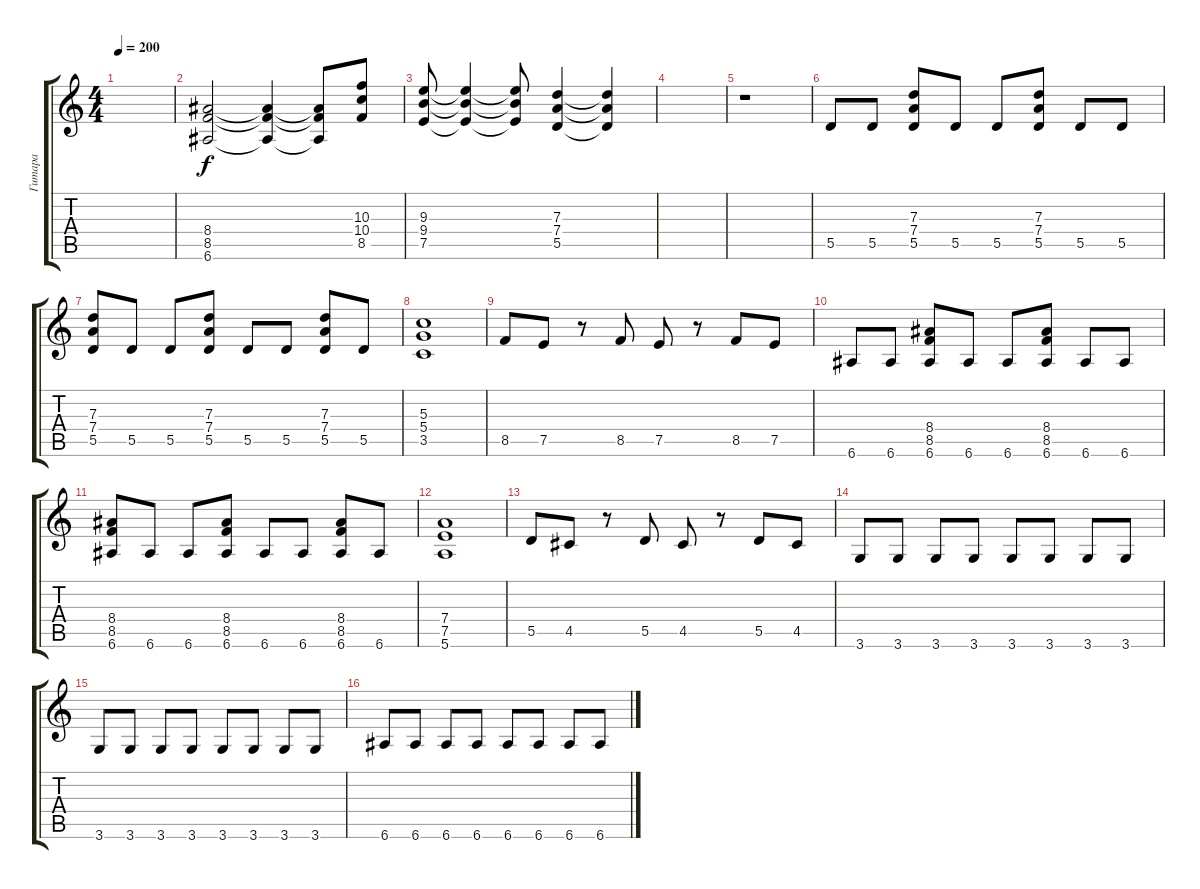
\track ("Гитара" "Гитара") {instrument distortionguitar}
\staff {score tabs}
\tuning (E4 B3 G3 D3 A2 E2) {hide}
\ts (4 4)
\tempo 200
\clef g2
\ks c
|
(8.4 8.5 6.6).2 (8.4{t} 8.5{t} 6.6{t}).4 (8.4{t} 8.5{t} 6.6{t}).8 (10.3 10.4 8.5).8 |
(9.3 9.4 7.5).8 (9.3{t} 9.4{t} 7.5{t}).4 (9.3{t} 9.4{t} 7.5{t}).8 (7.3 7.4 5.5).4 (7.3{t} 7.4{t} 5.5{t}).4 |
|
r.1 |
5.5.8 5.5.8 (7.3 7.4 5.5).8 5.5.8 5.5.8 (7.3 7.4 5.5).8 5.5.8 5.5.8 |
(7.3 7.4 5.5).8 5.5.8 5.5.8 (7.3 7.4 5.5).8 5.5.8 5.5.8 (7.3 7.4 5.5).8 5.5.8 |
(5.3 5.4 3.5).1 |
8.5.8 7.5.8 r.8 8.5.8 7.5.8 r.8 8.5.8 7.5.8 |
6.6.8 6.6.8 (8.4 8.5 6.6).8 6.6.8 6.6.8 (8.4 8.5 6.6).8 6.6.8 6.6.8 |
(8.4 8.5 6.6).8 6.6.8 6.6.8 (8.4 8.5 6.6).8 6.6.8 6.6.8 (8.4 8.5 6.6).8 6.6.8 |
(7.4 7.5 5.6).1 |
5.5.8 4.5.8 r.8 5.5.8 4.5.8 r.8 5.5.8 4.5.8 |
3.6.8 3.6.8 3.6.8 3.6.8 3.6.8 3.6.8 3.6.8 3.6.8 |
3.6.8 3.6.8 3.6.8 3.6.8 3.6.8 3.6.8 3.6.8 3.6.8 |
6.6.8 6.6.8 6.6.8 6.6.8 6.6.8 6.6.8 6.6.8 6.6.8
